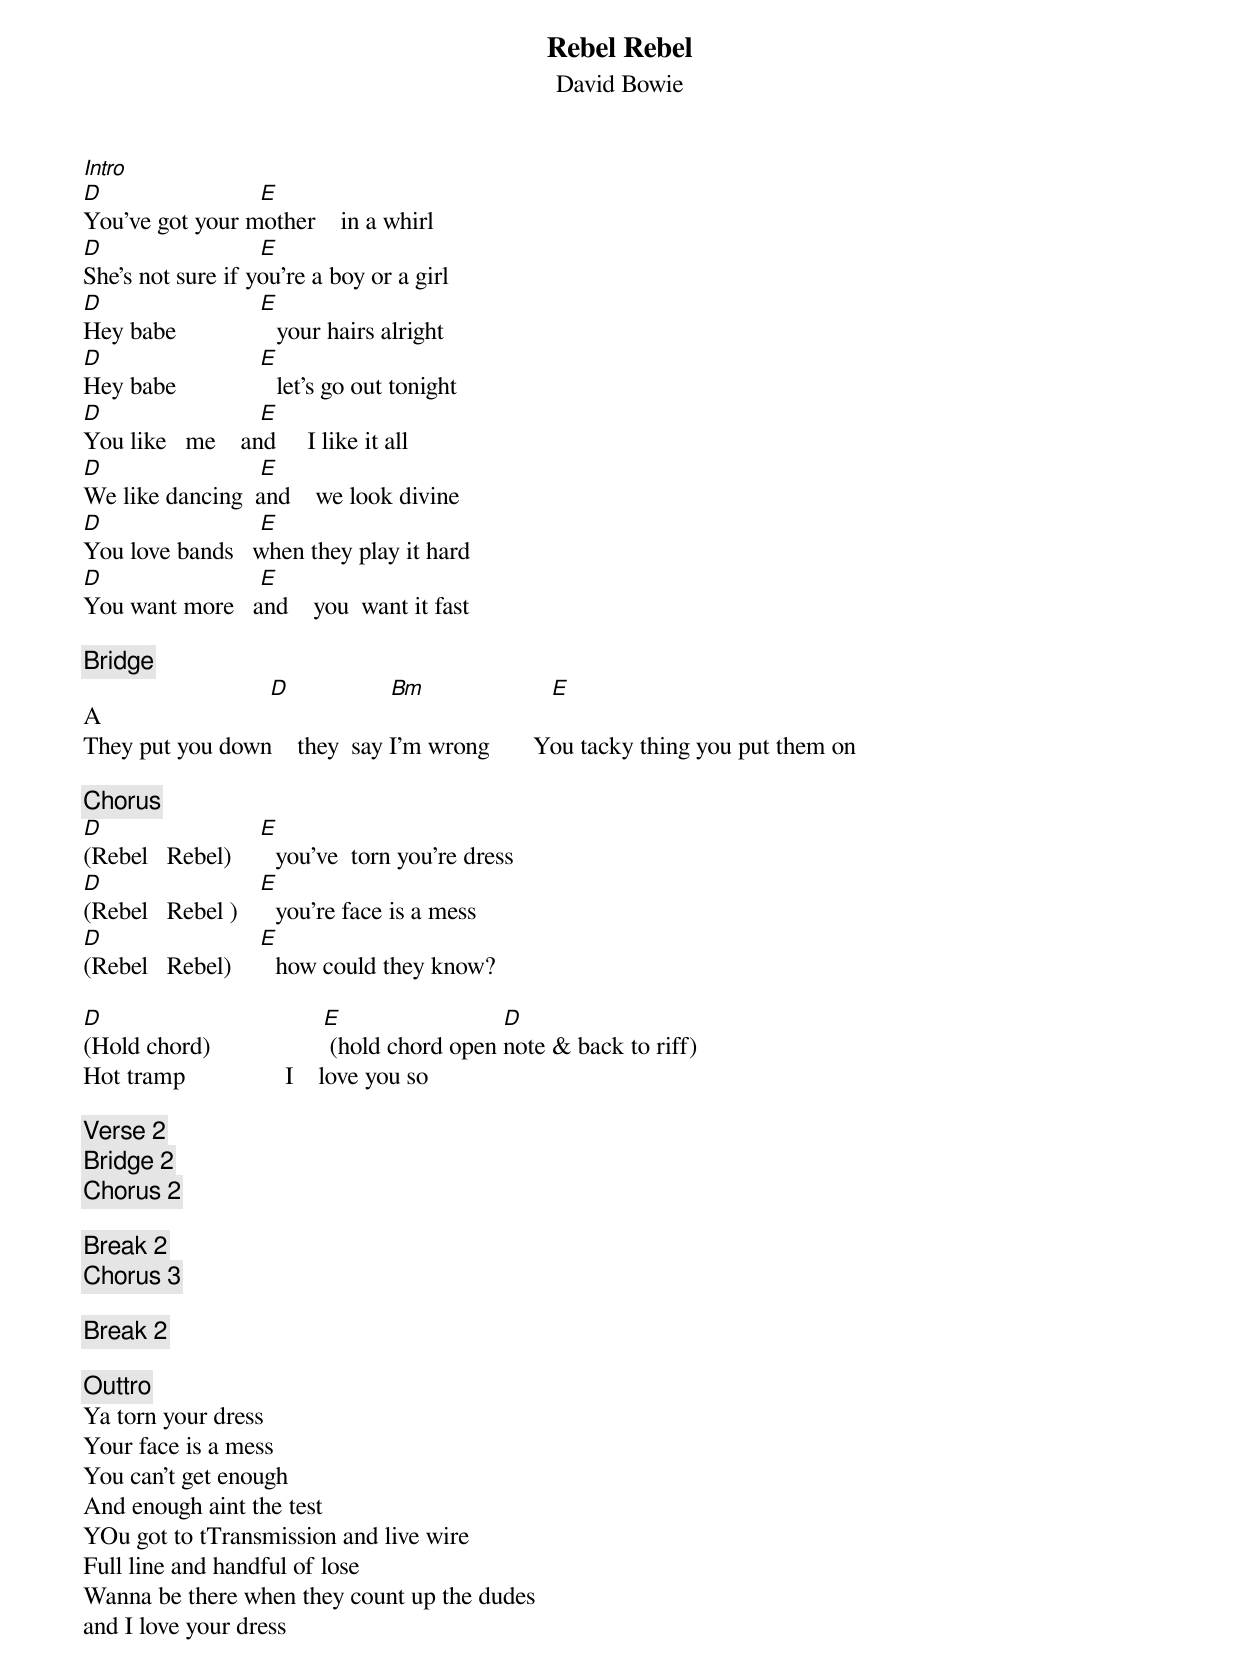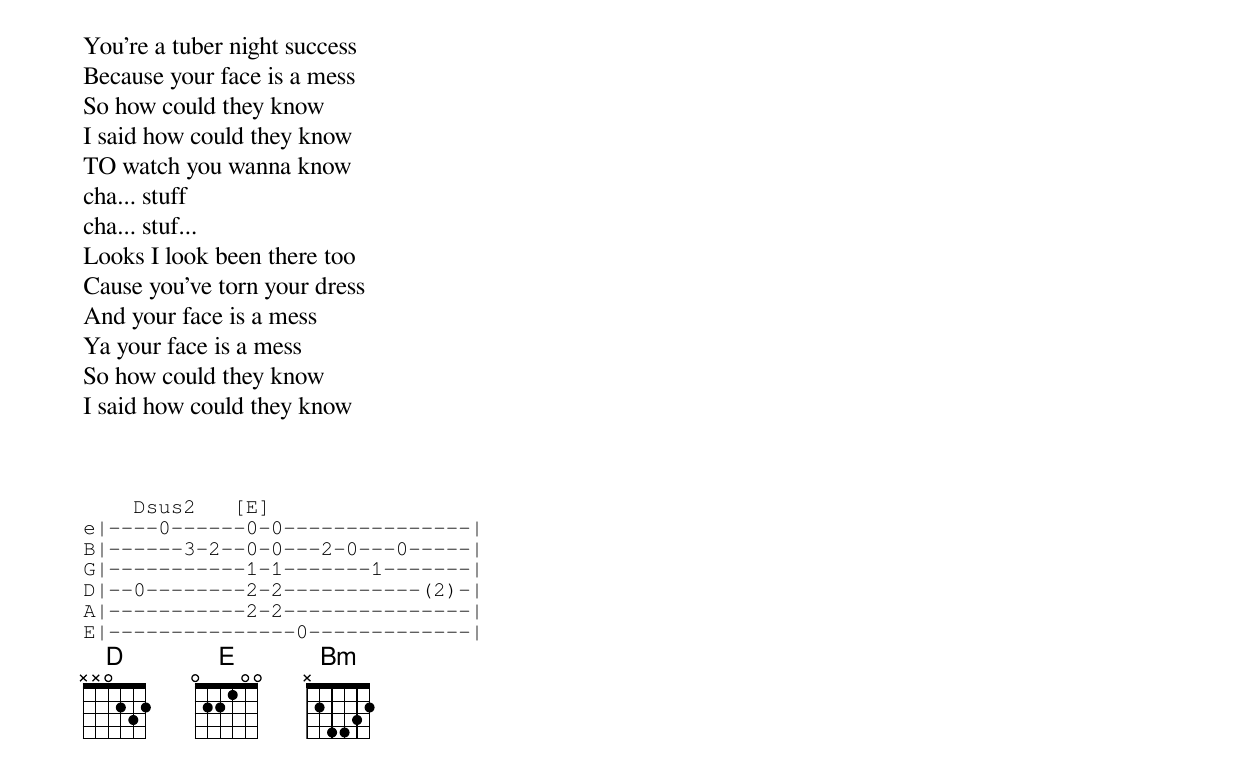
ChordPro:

{t: Rebel Rebel}
{st: David Bowie}

[Intro]
[D]                         [E]
You've got your mother    in a whirl
[D]                         [E]
She's not sure if you're a boy or a girl
[D]                         [E]
Hey babe                your hairs alright
[D]                         [E]
Hey babe                let's go out tonight
[D]                         [E]
You like   me    and     I like it all
[D]                         [E]
We like dancing  and    we look divine
[D]                         [E]
You love bands   when they play it hard
[D]                         [E]
You want more   and    you  want it fast

{c: Bridge}
A                           [D]                [Bm]                    [E]
They put you down    they  say I'm wrong       You tacky thing you put them on

{c: Chorus}
[D]                         [E]
(Rebel   Rebel)       you've  torn you're dress
[D]                         [E]
(Rebel   Rebel )      you're face is a mess
[D]                         [E]
(Rebel   Rebel)       how could they know?

[D](Hold chord)                  [E] (hold chord open [D]note & back to riff)
Hot tramp                I    love you so

{c: Verse 2}
{c: Bridge 2}
{c: Chorus 2}

{c: Break 2}
{c: Chorus 3}

{c: Break 2}

{c: Outtro}
Ya torn your dress
Your face is a mess
You can't get enough
And enough aint the test
YOu got to tTransmission and live wire
Full line and handful of lose
Wanna be there when they count up the dudes
and I love your dress
You're a tuber night success
Because your face is a mess
So how could they know
I said how could they know
TO watch you wanna know
cha... stuff
cha... stuf...
Looks I look been there too
Cause you've torn your dress
And your face is a mess
Ya your face is a mess
So how could they know
I said how could they know



{sot}
    Dsus2   [E]
e|----0------0-0---------------|
B|------3-2--0-0---2-0---0-----|
G|-----------1-1-------1-------|
D|--0--------2-2-----------(2)-|
A|-----------2-2---------------|
E|---------------0-------------|
{eot}
